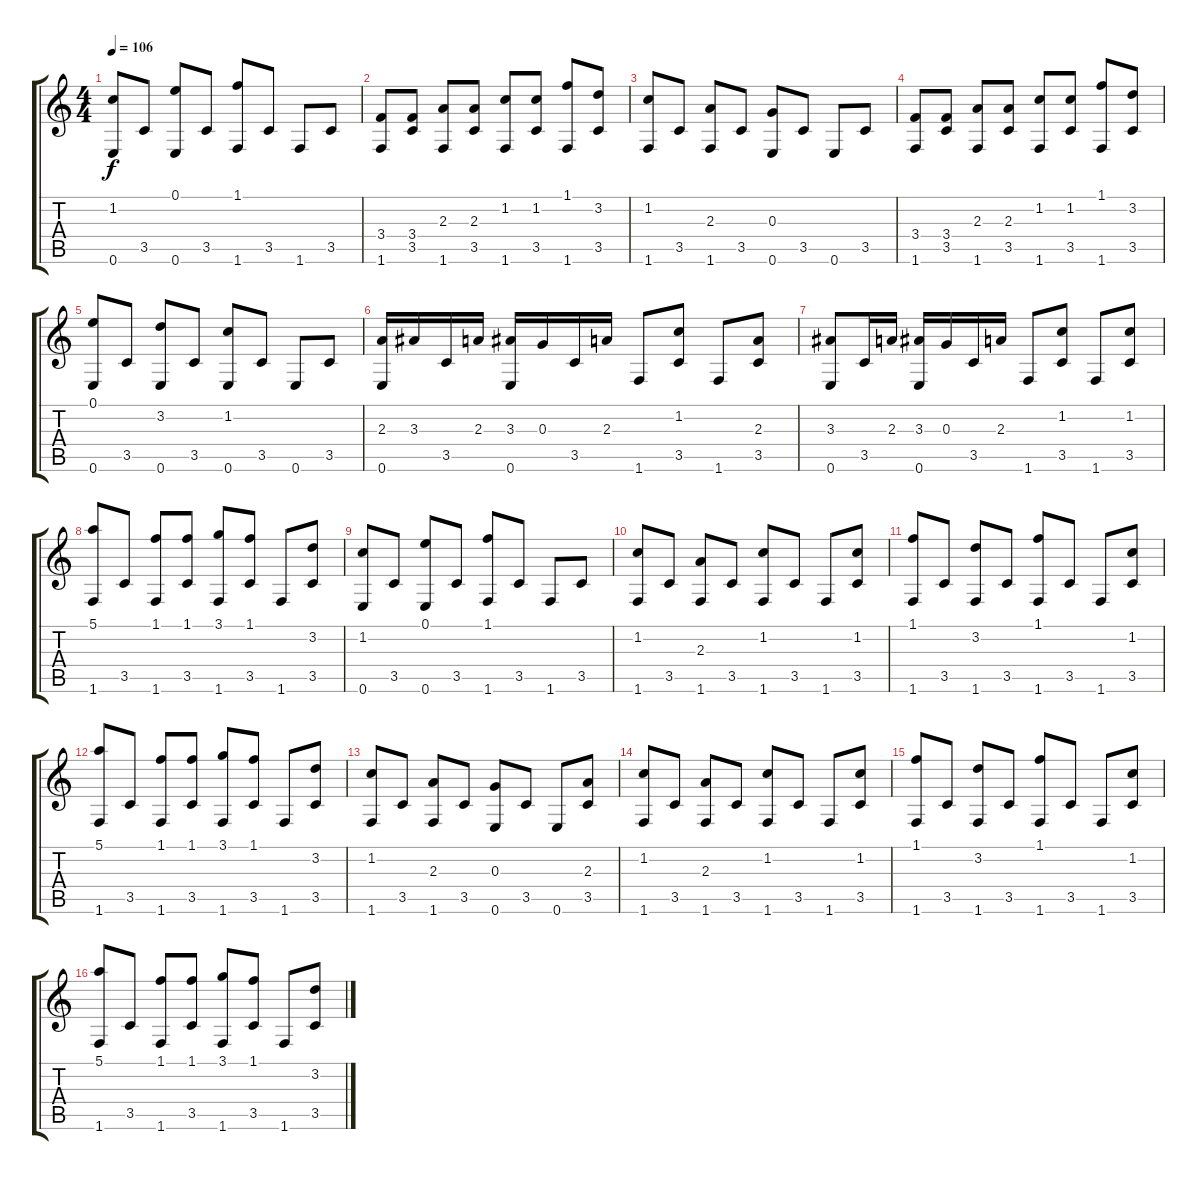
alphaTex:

\track "" {instrument acousticguitarsteel}
\staff {score tabs}
\tuning (E4 B3 G3 D3 A2 E2) {hide}
\ts (4 4)
\tempo 106
\clef g2
\ks c
(1.2 0.6).8{dy f} 3.5.8 (0.1 0.6).8 3.5.8 (1.1 1.6).8 3.5.8 1.6.8 3.5.8 |
(3.4 1.6).8 (3.4 3.5).8 (2.3 1.6).8 (2.3 3.5).8 (1.2 1.6).8 (1.2 3.5).8 (1.1 1.6).8 (3.2 3.5).8 |
(1.2 1.6).8 3.5.8 (2.3 1.6).8 3.5.8 (0.3 0.6).8 3.5.8 0.6.8 3.5.8 |
(3.4 1.6).8 (3.4 3.5).8 (2.3 1.6).8 (2.3 3.5).8 (1.2 1.6).8 (1.2 3.5).8 (1.1 1.6).8 (3.2 3.5).8 |
(0.1 0.6).8 3.5.8 (3.2 0.6).8 3.5.8 (1.2 0.6).8 3.5.8 0.6.8 3.5.8 |
(2.3 0.6).16 3.3.16 3.5.16 2.3.16 (3.3 0.6).16 0.3.16 3.5.16 2.3.16 1.6.8 (1.2 3.5).8 1.6.8 (2.3 3.5).8 |
(3.3 0.6).8 3.5.16 2.3.16 (3.3 0.6).16 0.3.16 3.5.16 2.3.16 1.6.8 (1.2 3.5).8 1.6.8 (1.2 3.5).8 |
(5.1 1.6).8 3.5.8 (1.1 1.6).8 (1.1 3.5).8 (3.1 1.6).8 (1.1 3.5).8 1.6.8 (3.2 3.5).8 |
(1.2 0.6).8 3.5.8 (0.1 0.6).8 3.5.8 (1.1 1.6).8 3.5.8 1.6.8 3.5.8 |
(1.2 1.6).8 3.5.8 (2.3 1.6).8 3.5.8 (1.2 1.6).8 3.5.8 1.6.8 (1.2 3.5).8 |
(1.1 1.6).8 3.5.8 (3.2 1.6).8 3.5.8 (1.1 1.6).8 3.5.8 1.6.8 (1.2 3.5).8 |
(5.1 1.6).8 3.5.8 (1.1 1.6).8 (1.1 3.5).8 (3.1 1.6).8 (1.1 3.5).8 1.6.8 (3.2 3.5).8 |
(1.2 1.6).8 3.5.8 (2.3 1.6).8 3.5.8 (0.3 0.6).8 3.5.8 0.6.8 (2.3 3.5).8 |
(1.2 1.6).8 3.5.8 (2.3 1.6).8 3.5.8 (1.2 1.6).8 3.5.8 1.6.8 (1.2 3.5).8 |
(1.1 1.6).8 3.5.8 (3.2 1.6).8 3.5.8 (1.1 1.6).8 3.5.8 1.6.8 (1.2 3.5).8 |
(5.1 1.6).8 3.5.8 (1.1 1.6).8 (1.1 3.5).8 (3.1 1.6).8 (1.1 3.5).8 1.6.8 (3.2 3.5).8
